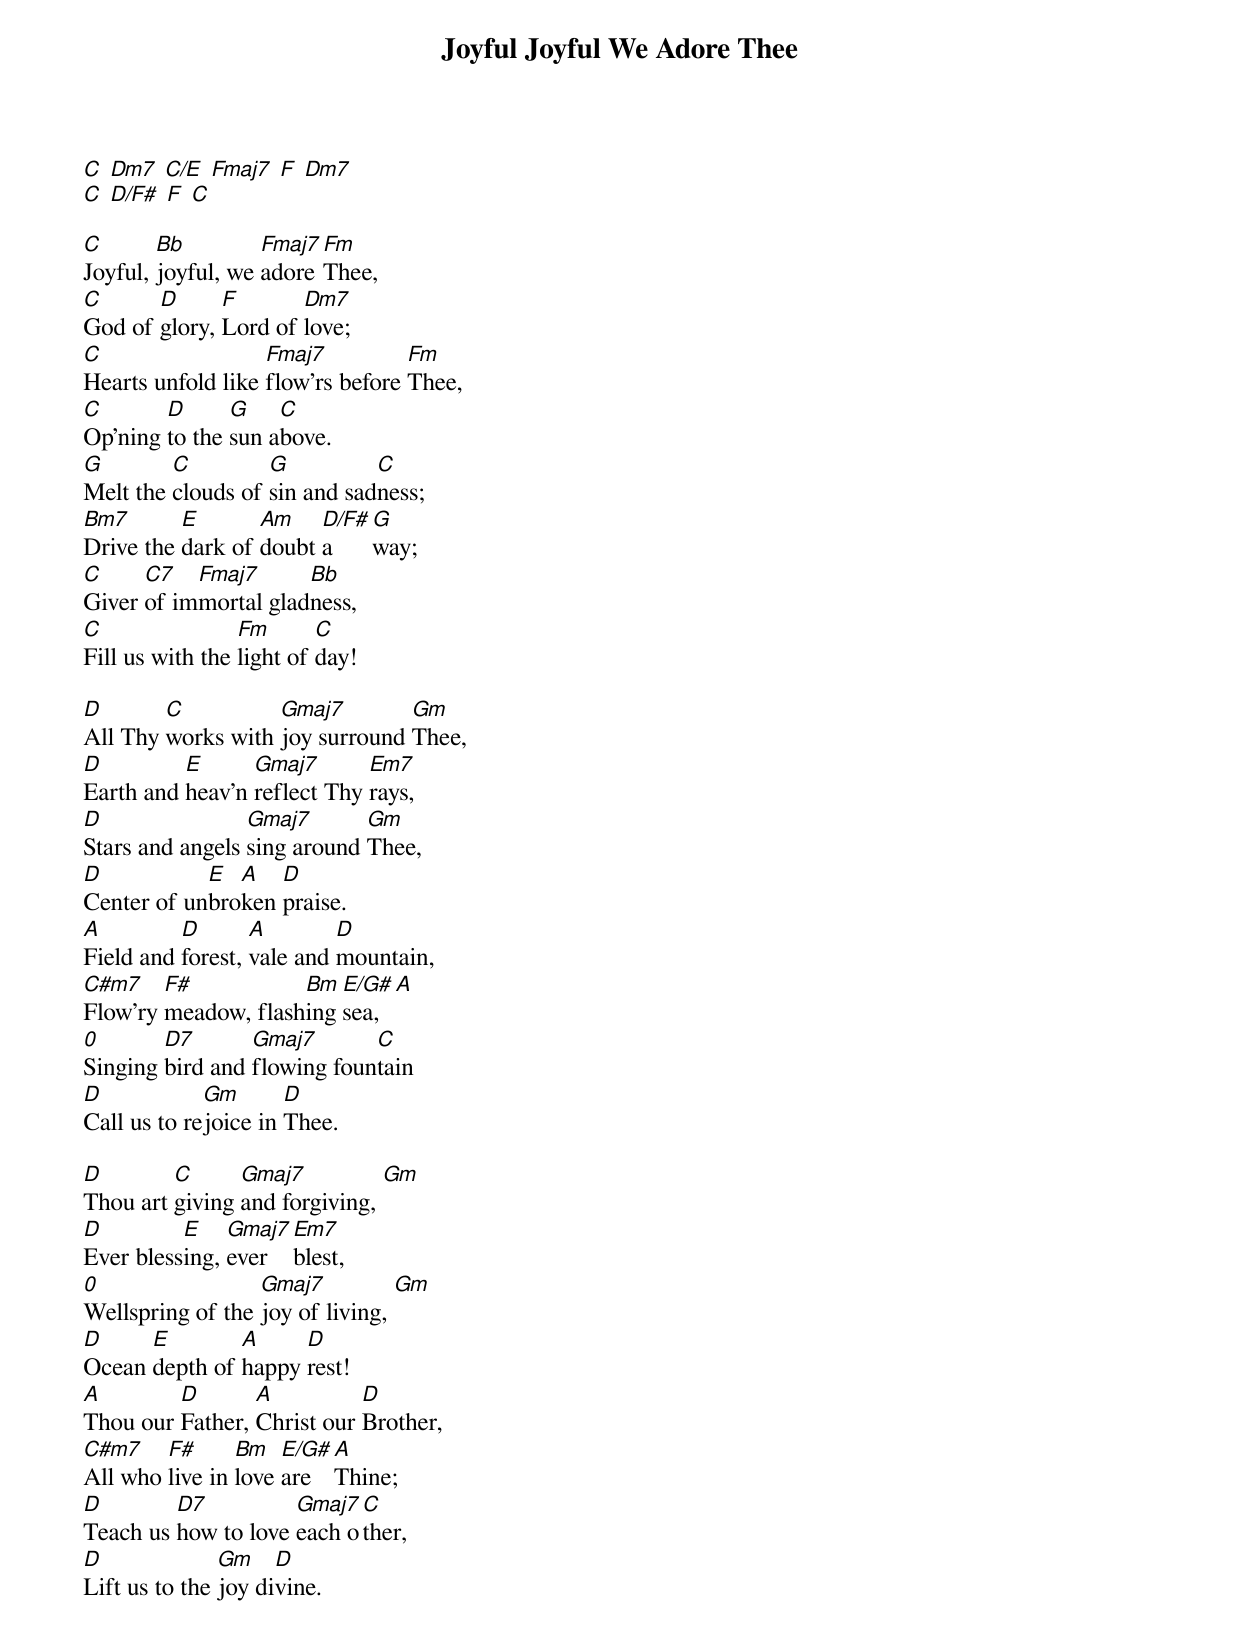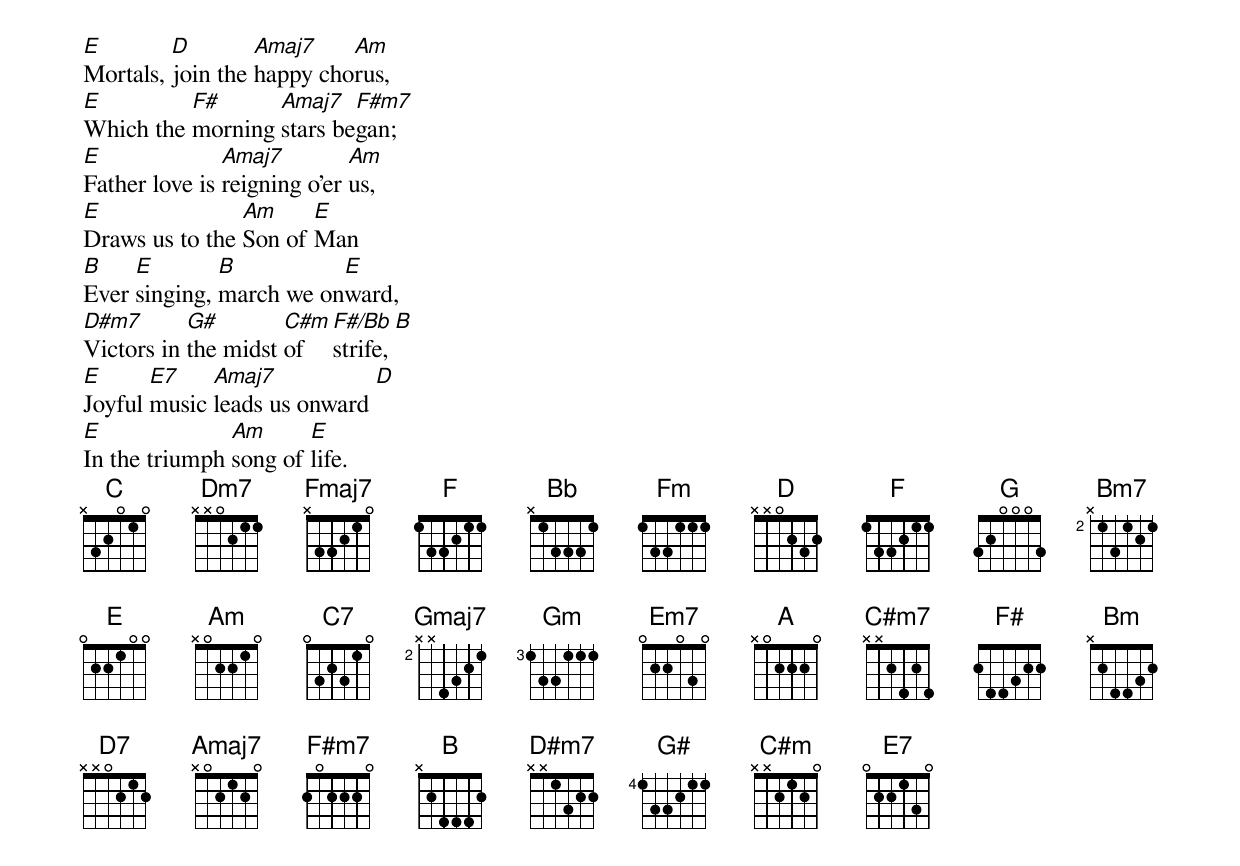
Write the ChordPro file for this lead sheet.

{Title: Joyful Joyful We Adore Thee}

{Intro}
[C] [Dm7] [C/E] [Fmaj7] [F] [Dm7]
[C] [D/F#] [F] [C]

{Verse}
[C]Joyful, [Bb]joyful, we [Fmaj7]adore [Fm]Thee,
[C]God of [D]glory, [Fmaj]Lord of [Dm7]love;
[C]Hearts unfold like [Fmaj7]flow’rs before [Fm]Thee,
[C]Op’ning [D]to the [G]sun a[C]bove.
[G]Melt the [C]clouds of [G]sin and sad[C]ness;
[Bm7]Drive the [E]dark of [Am]doubt [D/F#]a[G]way;
[C]Giver [C7]of im[Fmaj7]mortal glad[Bb]ness,
[C]Fill us with the [Fm]light of [C]day!

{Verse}
[D]All Thy [C]works with [Gmaj7]joy surround [Gm]Thee,
[D]Earth and [E]heav’n [Gmaj7]reflect Thy [Em7]rays,
[D]Stars and angels [Gmaj7]sing around [Gm]Thee,
[D]Center of un[E]bro[A]ken [D]praise.
[A]Field and [D]forest, [A]vale and [D]mountain,
[C#m7]Flow’ry [F#]meadow, flash[Bm]ing [E/G#]sea, [A]
[0]Singing [D7]bird and [Gmaj7]flowing foun[C]tain
[D]Call us to re[Gm]joice in [D]Thee.

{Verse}
[D]Thou art [C]giving [Gmaj7]and forgiving, [Gm]
[D]Ever bless[E]ing, [Gmaj7]ever [Em7]blest,
[0]Wellspring of the [Gmaj7]joy of living, [Gm]
[D]Ocean [E]depth of [A]happy [D]rest!
[A]Thou our [D]Father, [A]Christ our [D]Brother,
[C#m7]All who [F#]live in [Bm]love [E/G#]are [A]Thine;
[D]Teach us [D7]how to love [Gmaj7]each o[C]ther,
[D]Lift us to the [Gm]joy di[D]vine.

{Final Verse}
[E]Mortals, [D]join the [Amaj7]happy cho[Am]rus,
[E]Which the [F#]morning [Amaj7]stars be[F#m7]gan;
[E]Father love is [Amaj7]reigning o’er [Am]us,
[E]Draws us to the [Am]Son of [E]Man
[B]Ever [E]singing, [B]march we on[E]ward,
[D#m7]Victors in [G#]the midst [C#m]of [F#/Bb]strife, [B]
[E]Joyful [E7]music [Amaj7]leads us onward [D]
[E]In the triumph [Am]song of [E]life.
